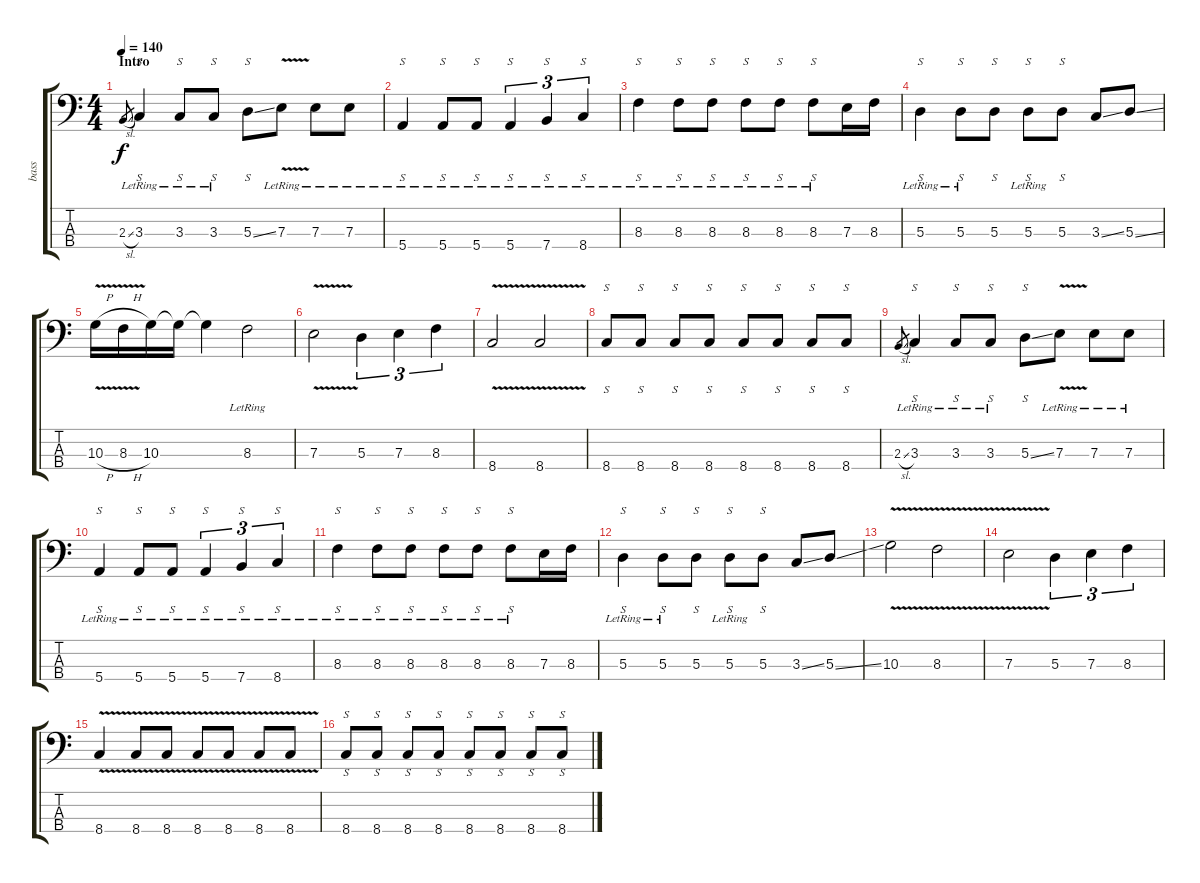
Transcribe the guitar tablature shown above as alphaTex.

\track ("bass" "bass") {instrument electricbassfinger}
\staff {score tabs}
\tuning (G2 D2 A1 E1) {hide}
\ts (4 4)
\section ("" "Intro")
\tempo 140
\clef f4
\ks c
2.3{sl}.8{gr dy f instrument electricbassfinger} 3.3{lr}.4{s} 3.3{lr}.8{s} 3.3{lr}.8{s} 5.3{ss}.8{s} 7.3{v lr}.8 7.3{lr}.8 7.3{lr}.8 |
5.4{lr}.4{s} 5.4{lr}.8{s} 5.4{lr}.8{s} 5.4{lr}.4{s tu (3 2)} 7.4{lr}.4{s tu (3 2)} 8.4{lr}.4{s tu (3 2)} |
8.3{lr}.4{s} 8.3{lr}.8{s} 8.3{lr}.8{s} 8.3{lr}.8{s} 8.3{lr}.8{s} 8.3{lr}.8{s} 7.3.16 8.3.16 |
5.3{lr}.4{s} 5.3{lr}.8{s} 5.3.8{s} 5.3{lr}.8{s} 5.3.8{s} 3.3{ss}.8 5.3{ss}.8 |
10.3{v h}.16 8.3{v h}.16 10.3.16 10.3{t}.16 10.3{t}.4 8.3{lr}.2 |
7.3{v}.2 5.3.4{tu (3 2)} 7.3.4{tu (3 2)} 8.3.4{tu (3 2)} |
8.4{v}.2 8.4{v}.2 |
8.4.8{s} 8.4.8{s} 8.4.8{s} 8.4.8{s} 8.4.8{s} 8.4.8{s} 8.4.8{s} 8.4.8{s} |
2.3{sl}.8{gr} 3.3{lr}.4{s} 3.3{lr}.8{s} 3.3{lr}.8{s} 5.3{ss}.8{s} 7.3{v lr}.8 7.3{lr}.8 7.3{lr}.8 |
5.4{lr}.4{s} 5.4{lr}.8{s} 5.4{lr}.8{s} 5.4{lr}.4{s tu (3 2)} 7.4{lr}.4{s tu (3 2)} 8.4{lr}.4{s tu (3 2)} |
8.3{lr}.4{s} 8.3{lr}.8{s} 8.3{lr}.8{s} 8.3{lr}.8{s} 8.3{lr}.8{s} 8.3{lr}.8{s} 7.3.16 8.3.16 |
5.3{lr}.4{s} 5.3{lr}.8{s} 5.3.8{s} 5.3{lr}.8{s} 5.3.8{s} 3.3{ss}.8 5.3{ss}.8 |
10.3{v}.2 8.3{v}.2 |
7.3{v}.2 5.3.4{tu (3 2)} 7.3.4{tu (3 2)} 8.3.4{tu (3 2)} |
8.4{v}.4 8.4{v}.8 8.4{v}.8 8.4{v}.8 8.4{v}.8 8.4{v}.8 8.4{v}.8 |
8.4.8{s} 8.4.8{s} 8.4.8{s} 8.4.8{s} 8.4.8{s} 8.4.8{s} 8.4.8{s} 8.4.8{s}
